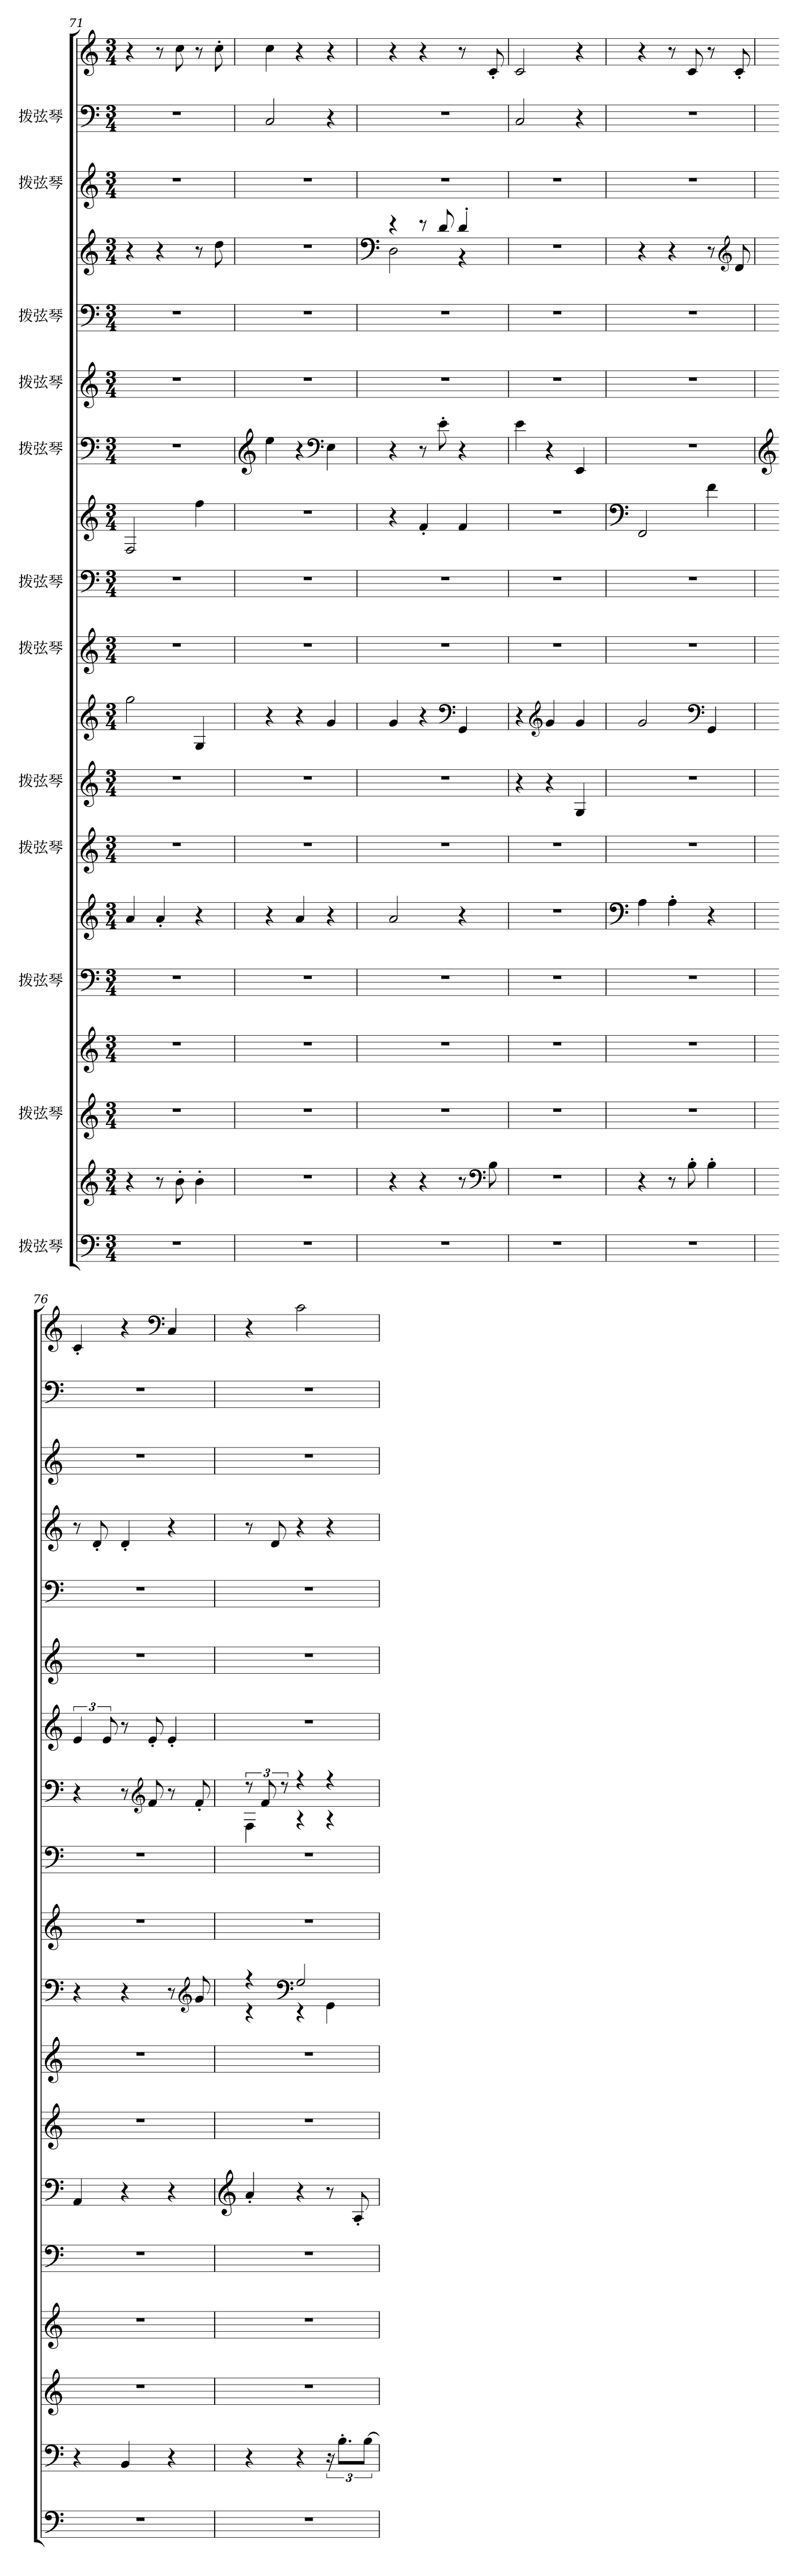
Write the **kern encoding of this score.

**kern	**kern	**kern	**kern	**kern	**kern	**kern	**kern	**kern	**kern	**kern	**kern	**kern	**kern	**kern	**kern	**kern	**kern	**kern
*part12	*part12	*part11	*part11	*part10	*part10	*part9	*part8	*part8	*part7	*part6	*part6	*part5	*part4	*part3	*part3	*part2	*part1	*part1
*staff19	*staff18	*staff17	*staff16	*staff15	*staff14	*staff13	*staff12	*staff11	*staff10	*staff9	*staff8	*staff7	*staff6	*staff5	*staff4	*staff3	*staff2	*staff1
*I"拨弦琴	*	*I"拨弦琴	*	*I"拨弦琴	*	*I"拨弦琴	*I"拨弦琴	*	*I"拨弦琴	*I"拨弦琴	*	*I"拨弦琴	*I"拨弦琴	*I"拨弦琴	*	*I"拨弦琴	*I"拨弦琴	*
*clefF4	*clefG2	*clefG2	*clefG2	*clefF4	*clefG2	*clefG2	*clefG2	*clefG2	*clefG2	*clefF4	*clefG2	*clefF4	*clefG2	*clefF4	*clefG2	*clefG2	*clefF4	*clefG2
*k[]	*k[]	*k[]	*k[]	*k[]	*k[]	*k[]	*k[]	*k[]	*k[]	*k[]	*k[]	*k[]	*k[]	*k[]	*k[]	*k[]	*k[]	*k[]
*M3/4	*M3/4	*M3/4	*M3/4	*M3/4	*M3/4	*M3/4	*M3/4	*M3/4	*M3/4	*M3/4	*M3/4	*M3/4	*M3/4	*M3/4	*M3/4	*M3/4	*M3/4	*M3/4
=71	=71	=71	=71	=71	=71	=71	=71	=71	=71	=71	=71	=71	=71	=71	=71	=71	=71	=71
2.r	4r	2.r	2.r	2.r	4a/	2.r	2.r	2gg\	2.r	2.r	2F/	2.r	2.r	2.r	4r	2.r	2.r	4r
.	8r	.	.	.	4a'/	.	.	.	.	.	.	.	.	.	4r	.	.	8r
.	8b'\	.	.	.	.	.	.	.	.	.	.	.	.	.	.	.	.	8cc\
.	4b'\	.	.	.	4r	.	.	4G/	.	.	4ff\	.	.	.	8r	.	.	8r
.	.	.	.	.	.	.	.	.	.	.	.	.	.	.	8dd\	.	.	8cc'\
=72	=72	=72	=72	=72	=72	=72	=72	=72	=72	=72	=72	=72	=72	=72	=72	=72	=72	=72
*	*	*	*	*	*	*	*	*	*	*	*	*clefG2	*	*	*	*	*	*
2.r	2.r	2.r	2.r	2.r	4r	2.r	2.r	4r	2.r	2.r	2.r	4ee\	2.r	2.r	2.r	2.r	2C/	4cc\
.	.	.	.	.	4a/	.	.	4r	.	.	.	4r	.	.	.	.	.	4r
*	*	*	*	*	*	*	*	*	*	*	*	*clefF4	*	*	*	*	*	*
.	.	.	.	.	4r	.	.	4g/	.	.	.	4E\	.	.	.	.	4r	4r
=73	=73	=73	=73	=73	=73	=73	=73	=73	=73	=73	=73	=73	=73	=73	=73	=73	=73	=73
*	*	*	*	*	*	*	*	*	*	*	*	*	*	*	*clefF4	*	*	*
*	*	*	*	*	*	*	*	*	*	*	*	*	*	*	*^	*	*	*
2.r	4r	2.r	2.r	2.r	2a/	2.r	2.r	4g/	2.r	2.r	4r	4r	2.r	2.r	4r	2D\	2.r	2.r	4r
.	4r	.	.	.	.	.	.	4r	.	.	4f'/	8r	.	.	8r	.	.	.	4r
.	.	.	.	.	.	.	.	.	.	.	.	8e'\	.	.	8d/	.	.	.	.
*	*	*	*	*	*	*	*	*clefF4	*	*	*	*	*	*	*	*	*	*	*
.	8r	.	.	.	4r	.	.	4GG/	.	.	4f/	4r	.	.	4d'/	4r	.	.	8r
*	*clefF4	*	*	*	*	*	*	*	*	*	*	*	*	*	*	*	*	*	*
.	8B\	.	.	.	.	.	.	.	.	.	.	.	.	.	.	.	.	.	8c'/
*	*	*	*	*	*	*	*	*	*	*	*	*	*	*	*v	*v	*	*	*
=74	=74	=74	=74	=74	=74	=74	=74	=74	=74	=74	=74	=74	=74	=74	=74	=74	=74	=74
2.r	2.r	2.r	2.r	2.r	2.r	2.r	4r	4r	2.r	2.r	2.r	4e\	2.r	2.r	2.r	2.r	2C/	2c/
*	*	*	*	*	*	*	*	*clefG2	*	*	*	*	*	*	*	*	*	*
.	.	.	.	.	.	.	4r	4g/	.	.	.	4r	.	.	.	.	.	.
.	.	.	.	.	.	.	4G/	4g/	.	.	.	4EE/	.	.	.	.	4r	4r
!!LO:PB:g=z
=75	=75	=75	=75	=75	=75	=75	=75	=75	=75	=75	=75	=75	=75	=75	=75	=75	=75	=75
*	*	*	*	*	*clefF4	*	*	*	*	*	*clefF4	*	*	*	*	*	*	*
2.r	4r	2.r	2.r	2.r	4A\	2.r	2.r	2g/	2.r	2.r	2FF/	2.r	2.r	2.r	4r	2.r	2.r	4r
.	8r	.	.	.	4A'\	.	.	.	.	.	.	.	.	.	4r	.	.	8r
.	8B'\	.	.	.	.	.	.	.	.	.	.	.	.	.	.	.	.	8c/
*	*	*	*	*	*	*	*	*clefF4	*	*	*	*	*	*	*	*	*	*
.	4B'\	.	.	.	4r	.	.	4GG/	.	.	4f\	.	.	.	8r	.	.	8r
*	*	*	*	*	*	*	*	*	*	*	*	*	*	*	*clefG2	*	*	*
.	.	.	.	.	.	.	.	.	.	.	.	.	.	.	8d/	.	.	8c'/
=76	=76	=76	=76	=76	=76	=76	=76	=76	=76	=76	=76	=76	=76	=76	=76	=76	=76	=76
*	*	*	*	*	*	*	*	*	*	*	*	*clefG2	*	*	*	*	*	*
2.r	4r	2.r	2.r	2.r	4AA/	2.r	2.r	4r	2.r	2.r	4r	6e/	2.r	2.r	8r	2.r	2.r	4c'/
.	.	.	.	.	.	.	.	.	.	.	.	.	.	.	8d'/	.	.	.
.	.	.	.	.	.	.	.	.	.	.	.	12e/	.	.	.	.	.	.
.	4BB/	.	.	.	4r	.	.	4r	.	.	8r	8r	.	.	4d'/	.	.	4r
*	*	*	*	*	*	*	*	*	*	*	*clefG2	*	*	*	*	*	*	*
.	.	.	.	.	.	.	.	.	.	.	8f/	8e'/	.	.	.	.	.	.
*	*	*	*	*	*	*	*	*	*	*	*	*	*	*	*	*	*	*clefF4
.	4r	.	.	.	4r	.	.	8r	.	.	8r	4e'/	.	.	4r	.	.	4C/
*	*	*	*	*	*	*	*	*clefG2	*	*	*	*	*	*	*	*	*	*
.	.	.	.	.	.	.	.	8g/	.	.	8f'/	.	.	.	.	.	.	.
=77	=77	=77	=77	=77	=77	=77	=77	=77	=77	=77	=77	=77	=77	=77	=77	=77	=77	=77
*	*	*	*	*	*clefG2	*	*	*	*	*	*	*	*	*	*	*	*	*
*	*	*	*	*	*	*	*	*^	*	*	*^	*	*	*	*	*	*	*
2.r	4r	2.r	2.r	2.r	4a'/	2.r	2.r	4r	4r	2.r	2.r	12r	4F\	2.r	2.r	2.r	8r	2.r	2.r	4r
.	.	.	.	.	.	.	.	.	.	.	.	12f/	.	.	.	.	.	.	.	.
.	.	.	.	.	.	.	.	.	.	.	.	.	.	.	.	.	8d/	.	.	.
.	.	.	.	.	.	.	.	.	.	.	.	12r	.	.	.	.	.	.	.	.
*	*	*	*	*	*	*	*	*clefF4	*	*	*	*	*	*	*	*	*	*	*	*
.	4r	.	.	.	4r	.	.	2G/	4r	.	.	4r	4r	.	.	.	4r	.	.	2c\
.	24r	.	.	.	8r	.	.	.	4GG\	.	.	4r	4r	.	.	.	4r	.	.	.
.	12.B'\L	.	.	.	.	.	.	.	.	.	.	.	.	.	.	.	.	.	.	.
.	.	.	.	.	8A'/	.	.	.	.	.	.	.	.	.	.	.	.	.	.	.
.	[12B\J	.	.	.	.	.	.	.	.	.	.	.	.	.	.	.	.	.	.	.
*	*	*	*	*	*	*	*	*v	*v	*	*	*v	*v	*	*	*	*	*	*	*
=	=	=	=	=	=	=	=	=	=	=	=	=	=	=	=	=	=	=
*-	*-	*-	*-	*-	*-	*-	*-	*-	*-	*-	*-	*-	*-	*-	*-	*-	*-	*-
